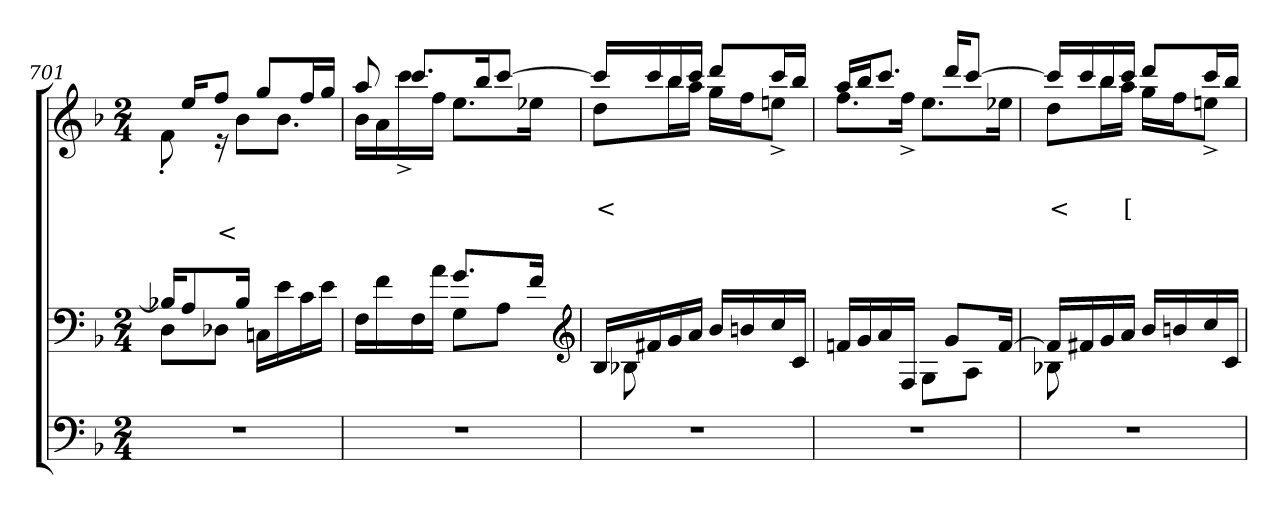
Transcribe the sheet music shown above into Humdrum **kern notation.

**kern	**kern	**kern	**text	**text	**text
*part3	*part2	*part1	*part1	*part1	*part1
*staff3	*staff2	*staff1	*staff1	*staff1	*staff1
*clefF4	*clefF4	*clefG2	*	*	*
*k[b-]	*k[b-]	*k[b-]	*	*	*
*M2/4	*M2/4	*M2/4	*	*	*
=701	=701	=701	=701	=701	=701
*	*^	*^	*	*	*
2r	16B-XKL]	8DL	16ryy	8f'>	.	.	.
.	8A	.	16eeKL	.	.	.	.
.	.	8D-XJ	8ffJ	16r	.	.	<
.	16B-Jk	.	.	8b-L	.	.	.
.	4ryy	16CnLL	8ggL	.	.	.	.
.	.	16e	.	8.b-J	.	.	.
.	.	16c	16ffL	.	.	.	.
.	.	16eJJ	16ggJJ	.	.	.	.
=702	=702	=702	=702	=702	=702	=702	=702
2r	4ryy	16FLL	8aa	16b-LL	.	.	.
.	.	16f	.	16a	.	.	.
.	.	16F	8.cccL	16ccc^>	.	.	.
.	.	16aJJ	.	16ffJJ	.	.	.
.	8.gL	8GL	.	8.eeL	.	.	.
.	.	.	16bb-	.	.	.	.
.	.	8AJ	[8cccJ	.	.	.	.
.	16fJk	.	.	16ee-XJk	.	.	.
*	*clefG2	*	*	*	*	*	*
=703	=703	=703	=703	=703	=703	=703	=703
2r	16B-LL	8B-X	16cccLL]	8ddL	.	<	.
.	16f#X	.	16ccc	.	.	.	.
.	16g	4.ryy	16bb-	16bb-L	.	.	.
.	16aJJ	.	16cccJJ	16aaJJ	.	.	.
.	16b-LL	.	8dddL	16ggLL	.	.	.
.	16bn	.	.	16ffJ	.	.	.
.	16cc	.	16cccL	8een^>J	.	.	.
.	16cJJ	.	16bb-JJ	.	.	.	.
=704	=704	=704	=704	=704	=704	=704	=704
2r	16fnLL	4ryy	16aaLL	8.ffL	.	.	.
.	16g	.	16bb-J	.	.	.	.
.	16a	.	8.cccJ	.	.	.	.
.	16FJJ	.	.	16ff^>Jk	.	.	.
.	16ryy	8GL	.	8.eeL	.	.	.
.	8gL	.	16dddKL	.	.	.	.
.	.	8AJ	[8cccJ	.	.	.	.
.	[16fJk	.	.	16ee-XJk	.	.	.
=705	=705	=705	=705	=705	=705	=705	=705
2r	16fLL]	8B-X	16cccLL]	8ddL	.	<	.
.	16f#X	.	16ccc	.	.	.	.
.	16g	4.ryy	16bb-	16bb-L	.	.	.
.	16aJJ	.	16cccJJ	16aaJJ	.	[	.
.	16b-LL	.	8dddL	16ggLL	.	.	.
.	16bn	.	.	16ffJ	.	.	.
.	16cc	.	16cccL	8een^>J	.	.	.
.	16cJJ	.	16bb-JJ	.	.	.	.
*	*v	*v	*	*	*	*	*
*	*	*v	*v	*	*	*
=	=	=	=	=	=
*-	*-	*-	*-	*-	*-
